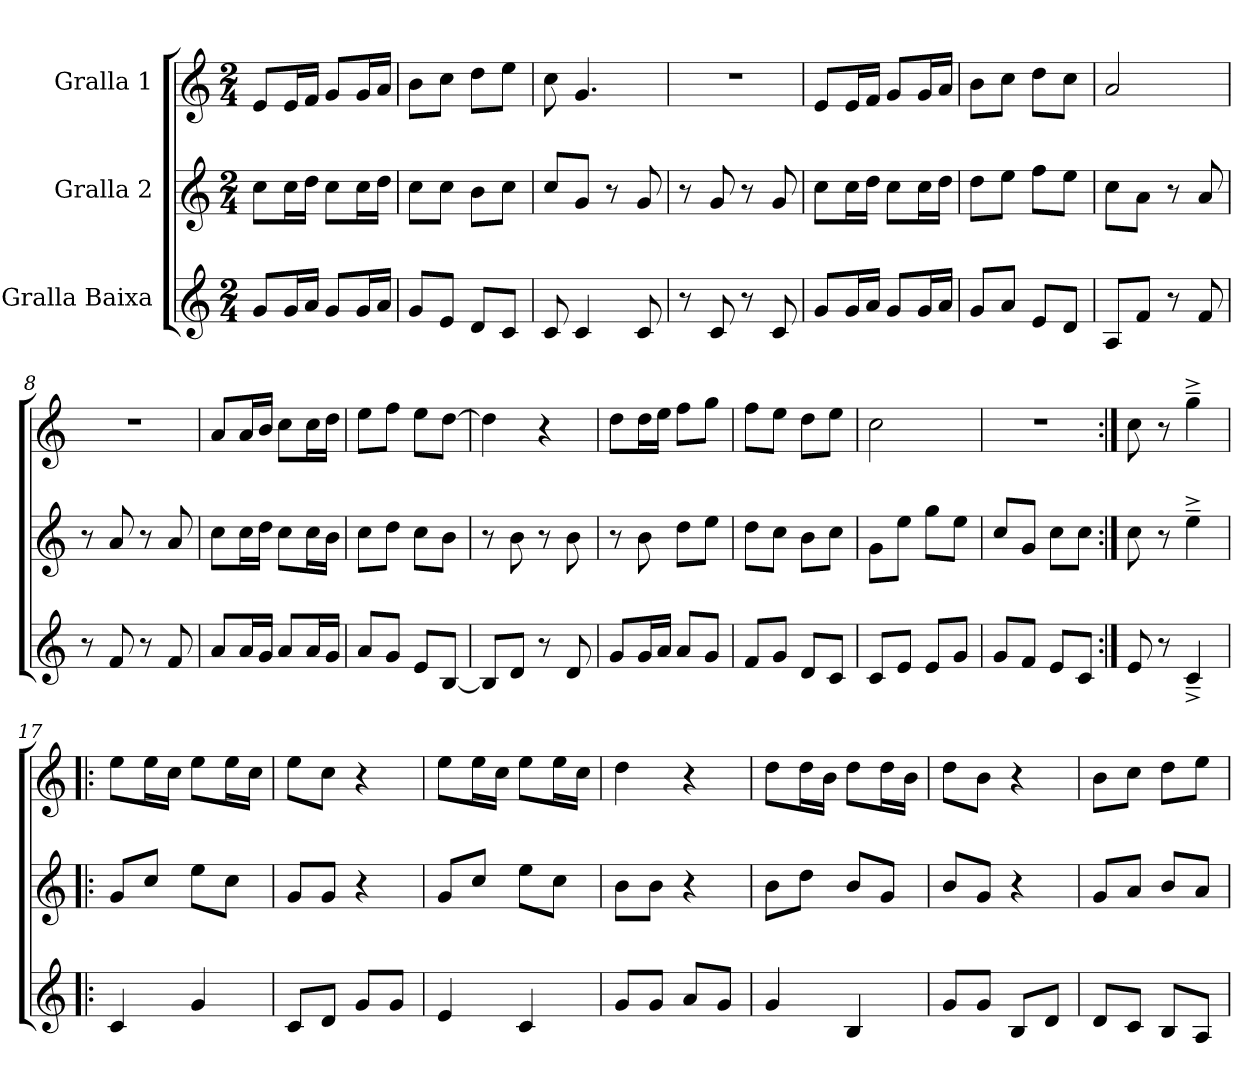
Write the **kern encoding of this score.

**kern	**kern	**kern
*part3	*part2	*part1
*staff3	*staff2	*staff1
*I"Gralla Baixa	*I"Gralla 2	*I"Gralla 1
*clefG2	*clefG2	*clefG2
*ITrd-7c-12	*	*
*k[]	*k[]	*k[]
*M2/4	*M2/4	*M2/4
*MM120	*MM120	*MM120
=1	=1	=1
8gg/L	8cc\L	8e/L
16gg/L	16cc\L	16e/L
16aa/JJ	16dd\JJ	16f/JJ
8gg/L	8cc\L	8g/L
16gg/L	16cc\L	16g/L
16aa/JJ	16dd\JJ	16a/JJ
=2	=2	=2
8gg/L	8cc\L	8b\L
8ee/J	8cc\J	8cc\J
8dd/L	8b\L	8dd\L
8cc/J	8cc\J	8ee\J
=3	=3	=3
8cc/	8cc/L	8cc\
4cc/	8g/J	4.g/
.	8r	.
8cc/	8g/	.
=4	=4	=4
8r	8r	2r
8cc/	8g/	.
8r	8r	.
8cc/	8g/	.
=5	=5	=5
8gg/L	8cc\L	8e/L
16gg/L	16cc\L	16e/L
16aa/JJ	16dd\JJ	16f/JJ
8gg/L	8cc\L	8g/L
16gg/L	16cc\L	16g/L
16aa/JJ	16dd\JJ	16a/JJ
=6	=6	=6
8gg/L	8dd\L	8b\L
8aa/J	8ee\J	8cc\J
8ee/L	8ff\L	8dd\L
8dd/J	8ee\J	8cc\J
!!LO:LB:g=z
=7	=7	=7
8a/L	8cc\L	2a/
8ff/J	8a\J	.
8r	8r	.
8ff/	8a/	.
=8	=8	=8
8r	8r	2r
8ff/	8a/	.
8r	8r	.
8ff/	8a/	.
=9	=9	=9
8aa/L	8cc\L	8a/L
16aa/L	16cc\L	16a/L
16gg/JJ	16dd\JJ	16b/JJ
8aa/L	8cc\L	8cc\L
16aa/L	16cc\L	16cc\L
16gg/JJ	16b\JJ	16dd\JJ
=10	=10	=10
8aa/L	8cc\L	8ee\L
8gg/J	8dd\J	8ff\J
8ee/L	8cc\L	8ee\L
[8b/J	8b\J	[8dd\J
=11	=11	=11
8b/L]	8r	4dd\]
8dd/J	8b\	.
8r	8r	4r
8dd/	8b\	.
!!LO:LB:g=z
=12	=12	=12
8gg/L	8r	8dd\L
16gg/L	8b\	16dd\L
16aa/JJ	.	16ee\JJ
8aa/L	8dd\L	8ff\L
8gg/J	8ee\J	8gg\J
=13	=13	=13
8ff/L	8dd\L	8ff\L
8gg/J	8cc\J	8ee\J
8dd/L	8b\L	8dd\L
8cc/J	8cc\J	8ee\J
=14	=14	=14
8cc/L	8g\L	2cc\
8ee/J	8ee\J	.
8ee/L	8gg\L	.
8gg/J	8ee\J	.
=15	=15	=15
8gg/L	8cc/L	2r
8ff/J	8g/J	.
8ee/L	8cc\L	.
8cc/J	8cc\J	.
=16:|!	=16:|!	=16:|!
8ee/	8cc\	8cc\
8r	8r	8r
4cc~^/	4ee~^\	4gg~^\
!!LO:LB:g=z
=17!|:	=17!|:	=17!|:
4cc/	8g/L	8ee\L
.	8cc/J	16ee\L
.	.	16cc\JJ
4gg/	8ee\L	8ee\L
.	8cc\J	16ee\L
.	.	16cc\JJ
=18	=18	=18
8cc/L	8g/L	8ee\L
8dd/J	8g/J	8cc\J
8gg/L	4r	4r
8gg/J	.	.
=19	=19	=19
4ee/	8g/L	8ee\L
.	8cc/J	16ee\L
.	.	16cc\JJ
4cc/	8ee\L	8ee\L
.	8cc\J	16ee\L
.	.	16cc\JJ
=20	=20	=20
8gg/L	8b\L	4dd\
8gg/J	8b\J	.
8aa/L	4r	4r
8gg/J	.	.
=21	=21	=21
4gg/	8b\L	8dd\L
.	8dd\J	16dd\L
.	.	16b\JJ
4b/	8b/L	8dd\L
.	8g/J	16dd\L
.	.	16b\JJ
=22	=22	=22
8gg/L	8b/L	8dd\L
8gg/J	8g/J	8b\J
8b/L	4r	4r
8dd/J	.	.
=23	=23	=23
8dd/L	8g/L	8b\L
8cc/J	8a/J	8cc\J
8b/L	8b/L	8dd\L
8a/J	8a/J	8ee\J
=	=	=
*-	*-	*-
